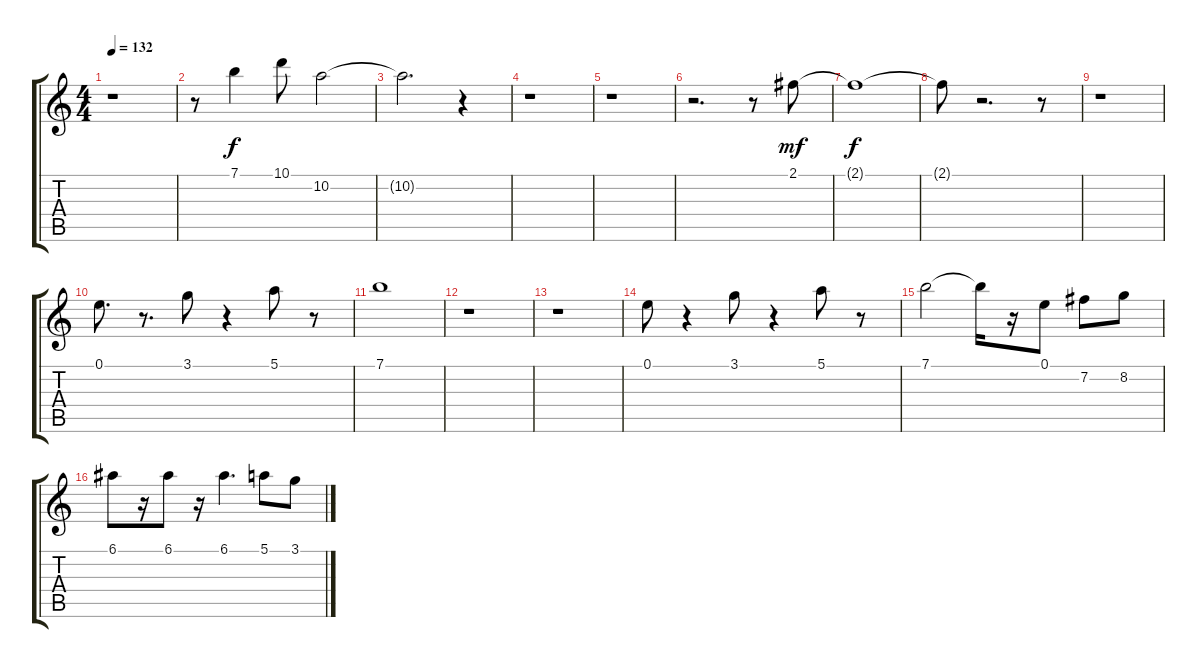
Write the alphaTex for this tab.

\track "" {instrument acousticguitarsteel}
\staff {score tabs}
\tuning (E4 B3 G3 D3 A2 E2) {hide}
\ts (4 4)
\tempo 132
\clef g2
\ks c
r.1{dy f} |
r.8 7.1.4 10.1.8 10.2.2 |
10.2{t}.2{d} r.4 |
r.1 |
r.1 |
r.2{d} r.8 2.1.8{dy mf} |
2.1{t}.1{dy f} |
2.1{t}.8 r.2{d} r.8 |
r.1 |
0.1.8{d} r.8{d} 3.1.8 r.4 5.1.8 r.8 |
7.1.1 |
r.1 |
r.1 |
0.1.8 r.4 3.1.8 r.4 5.1.8 r.8 |
7.1.2 7.1{t}.16 r.16 0.1.8 7.2.8 8.2.8 |
6.1.8 r.16 6.1.8 r.16 6.1.4{d} 5.1.8 3.1.8
